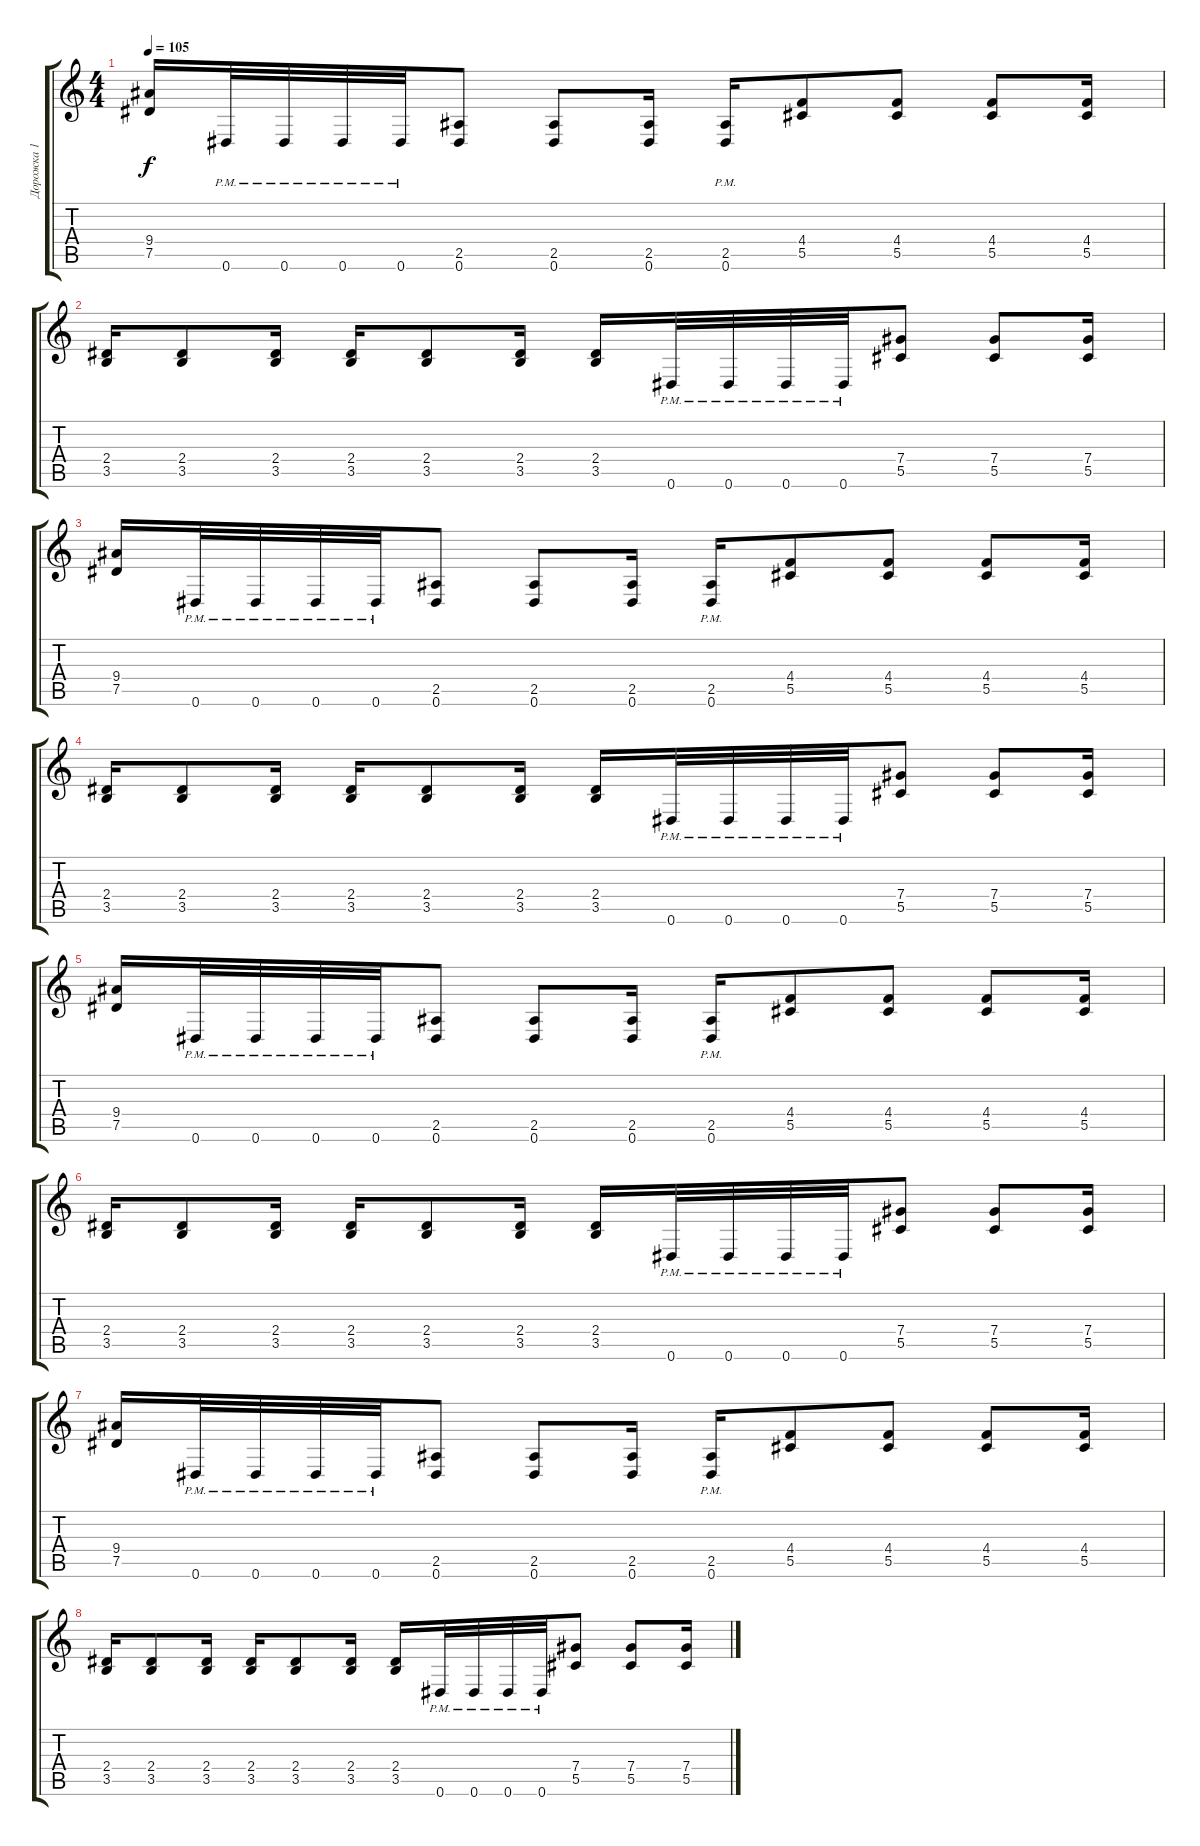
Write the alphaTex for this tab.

\track ("Дорожка 1" "Дорожка 1") {instrument acousticguitarsteel}
\staff {score tabs}
\tuning (Eb4 Bb3 Gb3 Db3 Ab2 Eb2) {hide}
\ts (4 4)
\tempo 105
\clef g2
\ks c
(9.4 7.5).16{dy f balance 16 instrument distortionguitar} 0.6{pm}.32 0.6{pm}.32 0.6{pm}.32 0.6{pm}.32 (2.5 0.6).8 (2.5 0.6).8 (2.5 0.6).16 (2.5{pm} 0.6{pm}).16 (4.4 5.5).8 (4.4 5.5).8 (4.4 5.5).8 (4.4 5.5).16 |
(2.4 3.5).16 (2.4 3.5).8 (2.4 3.5).16 (2.4 3.5).16 (2.4 3.5).8 (2.4 3.5).16 (2.4 3.5).16 0.6{pm}.32 0.6{pm}.32 0.6{pm}.32 0.6{pm}.32 (7.4 5.5).8 (7.4 5.5).8 (7.4 5.5).16 |
(9.4 7.5).16 0.6{pm}.32 0.6{pm}.32 0.6{pm}.32 0.6{pm}.32 (2.5 0.6).8 (2.5 0.6).8 (2.5 0.6).16 (2.5{pm} 0.6{pm}).16 (4.4 5.5).8 (4.4 5.5).8 (4.4 5.5).8 (4.4 5.5).16 |
(2.4 3.5).16 (2.4 3.5).8 (2.4 3.5).16 (2.4 3.5).16 (2.4 3.5).8 (2.4 3.5).16 (2.4 3.5).16 0.6{pm}.32 0.6{pm}.32 0.6{pm}.32 0.6{pm}.32 (7.4 5.5).8 (7.4 5.5).8 (7.4 5.5).16 |
(9.4 7.5).16 0.6{pm}.32 0.6{pm}.32 0.6{pm}.32 0.6{pm}.32 (2.5 0.6).8 (2.5 0.6).8 (2.5 0.6).16 (2.5{pm} 0.6{pm}).16 (4.4 5.5).8 (4.4 5.5).8 (4.4 5.5).8 (4.4 5.5).16 |
(2.4 3.5).16 (2.4 3.5).8 (2.4 3.5).16 (2.4 3.5).16 (2.4 3.5).8 (2.4 3.5).16 (2.4 3.5).16 0.6{pm}.32 0.6{pm}.32 0.6{pm}.32 0.6{pm}.32 (7.4 5.5).8 (7.4 5.5).8 (7.4 5.5).16 |
(9.4 7.5).16 0.6{pm}.32 0.6{pm}.32 0.6{pm}.32 0.6{pm}.32 (2.5 0.6).8 (2.5 0.6).8 (2.5 0.6).16 (2.5{pm} 0.6{pm}).16 (4.4 5.5).8 (4.4 5.5).8 (4.4 5.5).8 (4.4 5.5).16 |
(2.4 3.5).16 (2.4 3.5).8 (2.4 3.5).16 (2.4 3.5).16 (2.4 3.5).8 (2.4 3.5).16 (2.4 3.5).16 0.6{pm}.32 0.6{pm}.32 0.6{pm}.32 0.6{pm}.32 (7.4 5.5).8 (7.4 5.5).8 (7.4 5.5).16
